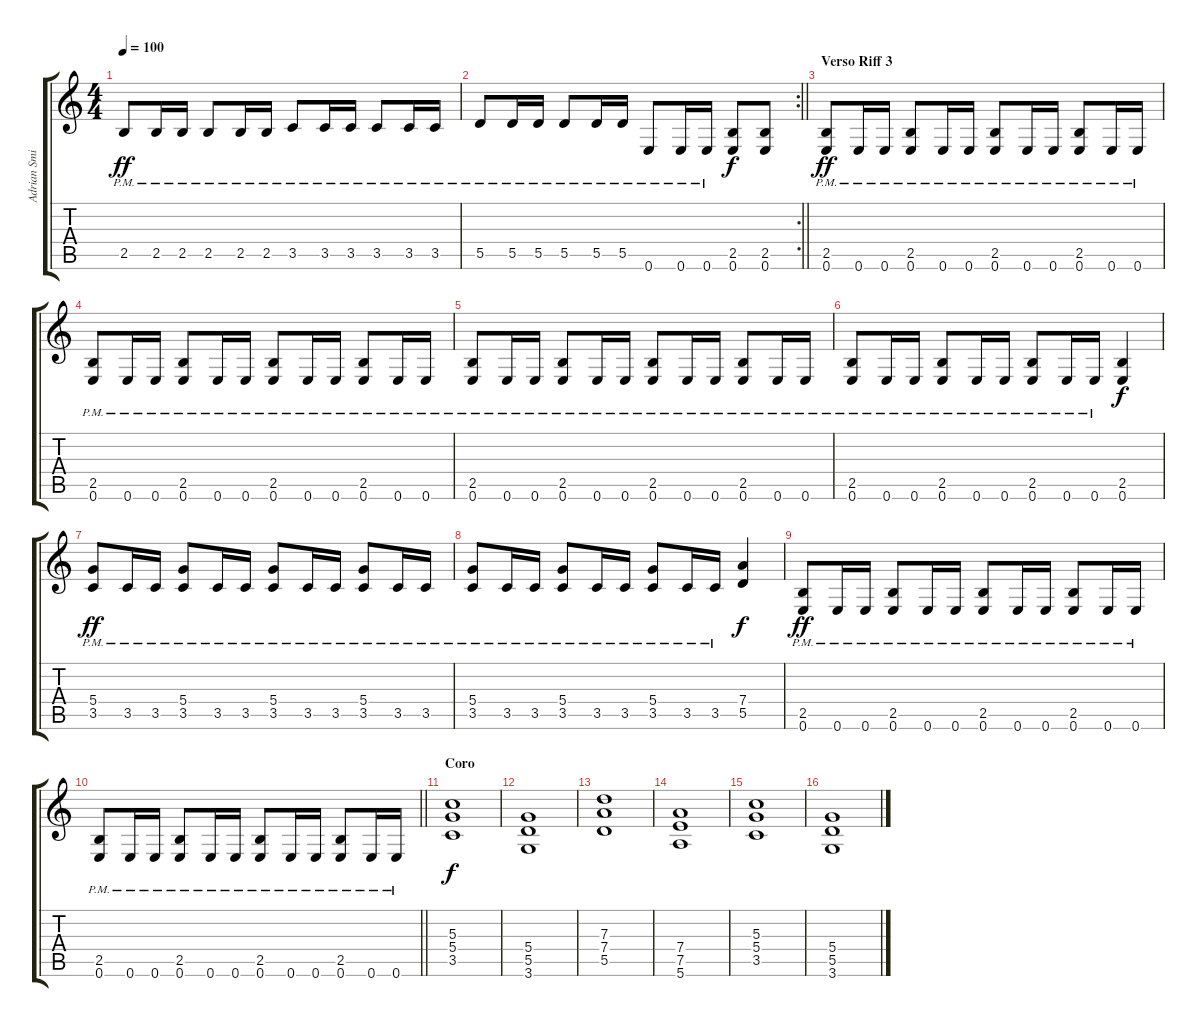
\track ("Adrian Smith" "Adrian Smi") {instrument overdrivenguitar}
\staff {score tabs}
\tuning (E4 B3 G3 D3 A2 E2) {hide}
\ts (4 4)
\tempo 100
\clef g2
\ks c
2.5{pm}.8{dy ff} 2.5{pm}.16 2.5{pm}.16 2.5{pm}.8 2.5{pm}.16 2.5{pm}.16 3.5{pm}.8 3.5{pm}.16 3.5{pm}.16 3.5{pm}.8 3.5{pm}.16 3.5{pm}.16 |
\rc 2
\barLineRight lightlight
5.5{pm}.8 5.5{pm}.16 5.5{pm}.16 5.5{pm}.8 5.5{pm}.16 5.5{pm}.16 0.6{pm}.8 0.6{pm}.16 0.6{pm}.16 (2.5 0.6).8{dy f} (2.5 0.6).8 |
\section ("" "Verso Riff 3")
(2.5{pm} 0.6{pm}).8{dy ff} 0.6{pm}.16 0.6{pm}.16 (2.5{pm} 0.6{pm}).8 0.6{pm}.16 0.6{pm}.16 (2.5{pm} 0.6{pm}).8 0.6{pm}.16 0.6{pm}.16 (2.5{pm} 0.6{pm}).8 0.6{pm}.16 0.6{pm}.16 |
(2.5{pm} 0.6{pm}).8 0.6{pm}.16 0.6{pm}.16 (2.5{pm} 0.6{pm}).8 0.6{pm}.16 0.6{pm}.16 (2.5{pm} 0.6{pm}).8 0.6{pm}.16 0.6{pm}.16 (2.5{pm} 0.6{pm}).8 0.6{pm}.16 0.6{pm}.16 |
(2.5{pm} 0.6{pm}).8 0.6{pm}.16 0.6{pm}.16 (2.5{pm} 0.6{pm}).8 0.6{pm}.16 0.6{pm}.16 (2.5{pm} 0.6{pm}).8 0.6{pm}.16 0.6{pm}.16 (2.5{pm} 0.6{pm}).8 0.6{pm}.16 0.6{pm}.16 |
(2.5{pm} 0.6{pm}).8 0.6{pm}.16 0.6{pm}.16 (2.5{pm} 0.6{pm}).8 0.6{pm}.16 0.6{pm}.16 (2.5{pm} 0.6{pm}).8 0.6{pm}.16 0.6{pm}.16 (2.5 0.6).4{dy f} |
(5.4{pm} 3.5{pm}).8{dy ff} 3.5{pm}.16 3.5{pm}.16 (5.4{pm} 3.5{pm}).8 3.5{pm}.16 3.5{pm}.16 (5.4{pm} 3.5{pm}).8 3.5{pm}.16 3.5{pm}.16 (5.4{pm} 3.5{pm}).8 3.5{pm}.16 3.5{pm}.16 |
(5.4{pm} 3.5{pm}).8 3.5{pm}.16 3.5{pm}.16 (5.4{pm} 3.5{pm}).8 3.5{pm}.16 3.5{pm}.16 (5.4{pm} 3.5{pm}).8 3.5{pm}.16 3.5{pm}.16 (7.4 5.5).4{dy f} |
(2.5{pm} 0.6{pm}).8{dy ff} 0.6{pm}.16 0.6{pm}.16 (2.5{pm} 0.6{pm}).8 0.6{pm}.16 0.6{pm}.16 (2.5{pm} 0.6{pm}).8 0.6{pm}.16 0.6{pm}.16 (2.5{pm} 0.6{pm}).8 0.6{pm}.16 0.6{pm}.16 |
\barLineRight lightlight
(2.5{pm} 0.6{pm}).8 0.6{pm}.16 0.6{pm}.16 (2.5{pm} 0.6{pm}).8 0.6{pm}.16 0.6{pm}.16 (2.5{pm} 0.6{pm}).8 0.6{pm}.16 0.6{pm}.16 (2.5{pm} 0.6{pm}).8 0.6{pm}.16 0.6{pm}.16 |
\section ("" "Coro")
(5.3 5.4 3.5).1{dy f} |
(5.4 5.5 3.6).1 |
(7.3 7.4 5.5).1 |
(7.4 7.5 5.6).1 |
(5.3 5.4 3.5).1 |
(5.4 5.5 3.6).1
